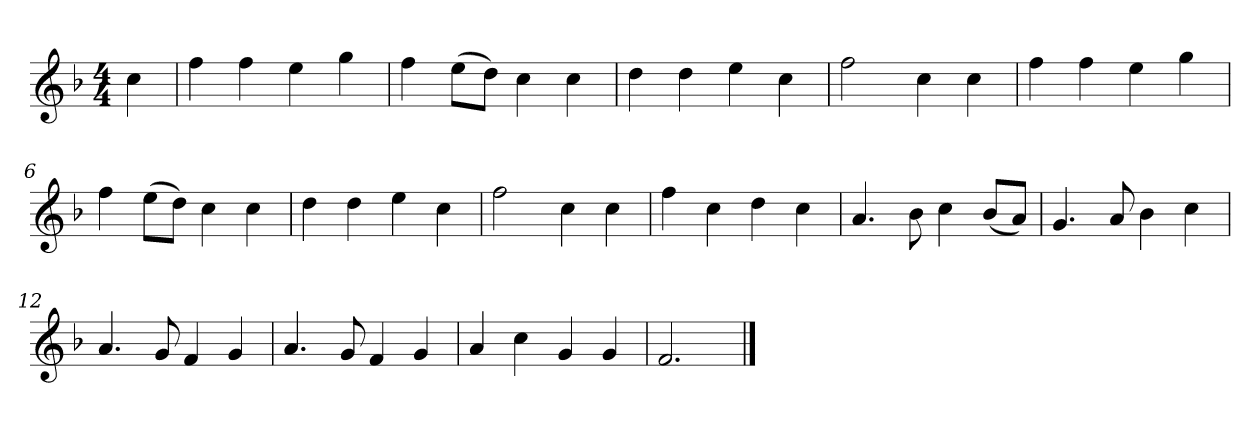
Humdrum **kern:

**kern
*part1
*staff1
*k[b-]
*M4/4
*MM120
=
4cc
=1
4ff
4ff
4ee
4gg
=2
4ff
(8eeL
8ddJ)
4cc
4cc
=3
4dd
4dd
4ee
4cc
=4
2ff
4cc
4cc
=5
4ff
4ff
4ee
4gg
=6
4ff
(8eeL
8ddJ)
4cc
4cc
=7
4dd
4dd
4ee
4cc
=8
2ff
4cc
4cc
=9
4ff
4cc
4dd
4cc
=10
4.a
8b-
4cc
(8b-L
8aJ)
=11
4.g
8a
4b-
4cc
=12
4.a
8g
4f
4g
=13
4.a
8g
4f
4g
=14
4a
4cc
4g
4g
=15
2.f
==
*-
